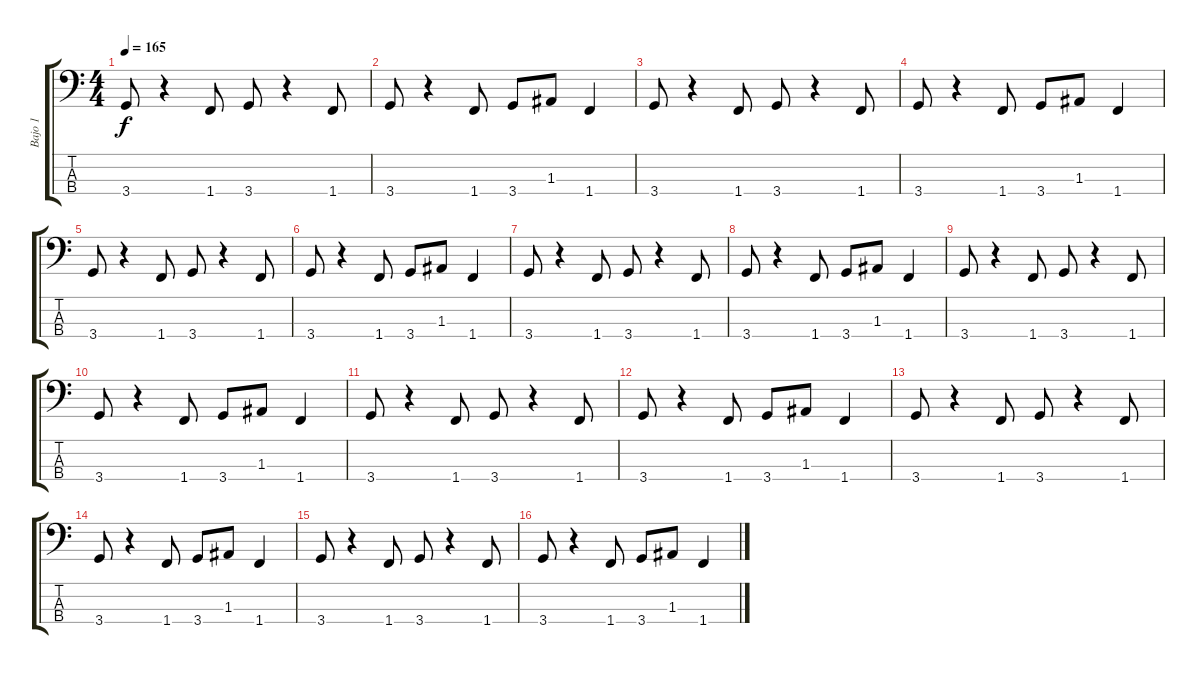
\track ("Bajo 1" "Bajo 1") {instrument electricbasspick}
\staff {score tabs}
\tuning (G2 D2 A1 E1) {hide}
\ts (4 4)
\tempo 165
\clef f4
\ks c
3.4.8{dy f} r.4 1.4.8 3.4.8 r.4 1.4.8 |
3.4.8 r.4 1.4.8 3.4.8 1.3.8 1.4.4 |
3.4.8 r.4 1.4.8 3.4.8 r.4 1.4.8 |
3.4.8 r.4 1.4.8 3.4.8 1.3.8 1.4.4 |
3.4.8 r.4 1.4.8 3.4.8 r.4 1.4.8 |
3.4.8 r.4 1.4.8 3.4.8 1.3.8 1.4.4 |
3.4.8 r.4 1.4.8 3.4.8 r.4 1.4.8 |
3.4.8 r.4 1.4.8 3.4.8 1.3.8 1.4.4 |
3.4.8 r.4 1.4.8 3.4.8 r.4 1.4.8 |
3.4.8 r.4 1.4.8 3.4.8 1.3.8 1.4.4 |
3.4.8 r.4 1.4.8 3.4.8 r.4 1.4.8 |
3.4.8 r.4 1.4.8 3.4.8 1.3.8 1.4.4 |
3.4.8 r.4 1.4.8 3.4.8 r.4 1.4.8 |
3.4.8 r.4 1.4.8 3.4.8 1.3.8 1.4.4 |
3.4.8 r.4 1.4.8 3.4.8 r.4 1.4.8 |
3.4.8 r.4 1.4.8 3.4.8 1.3.8 1.4.4
